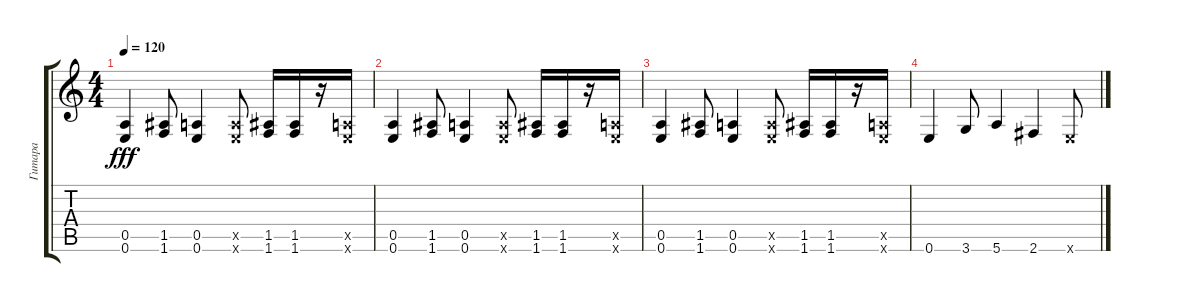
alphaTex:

\track ("Гитара" "Гитара") {instrument distortionguitar}
\staff {score tabs}
\tuning (E4 B3 G3 D3 A2 E2) {hide}
\ts (4 4)
\tempo 120
\clef g2
\ks c
(0.5 0.6).4{dy fff} (1.5 1.6).8 (0.5 0.6).4 (0.5{x} 0.6{x}).8 (1.5 1.6).16 (1.5 1.6).16 r.16 (0.5{x} 0.6{x}).16 |
(0.5 0.6).4 (1.5 1.6).8 (0.5 0.6).4 (0.5{x} 0.6{x}).8 (1.5 1.6).16 (1.5 1.6).16 r.16 (0.5{x} 0.6{x}).16 |
(0.5 0.6).4 (1.5 1.6).8 (0.5 0.6).4 (0.5{x} 0.6{x}).8 (1.5 1.6).16 (1.5 1.6).16 r.16 (0.5{x} 0.6{x}).16 |
0.6.4 3.6.8 5.6.4 2.6.4 0.6{x}.8
